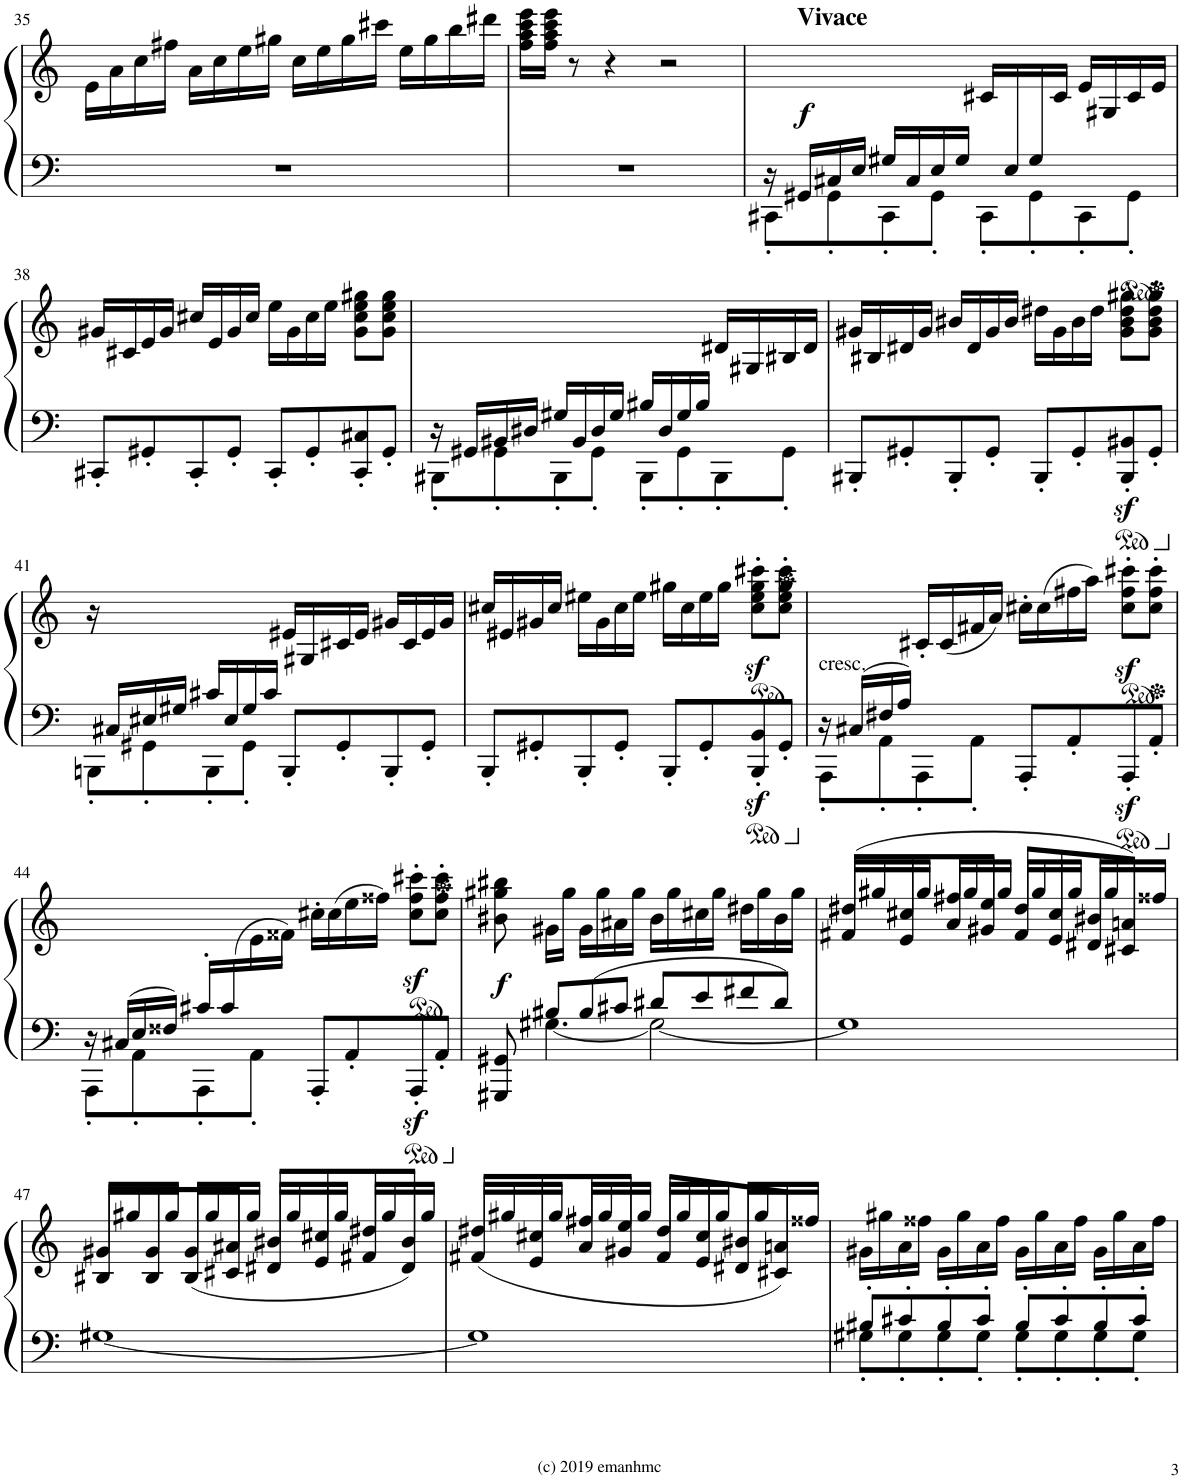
**kern	**kern	**dynam
*part1	*part1	*part1
*staff2	*staff1	*staff1/2
*I"Piano	*	*
*I'Pno.	*	*
!!LO:PB:g=z
*clefF4	*clefG2	*
*k[]	*k[]	*
*M4/4	*M4/4	*
*met(c)	*met(c)	*
=35	=35	=35
1r	16e\LL	.
.	16a\	.
.	16cc\	.
.	16ff#X\JJ	.
.	16a\LL	.
.	16cc\	.
.	16ee\	.
.	16gg#X\JJ	.
.	16cc\LL	.
.	16ee\	.
.	16gg#\	.
.	16ccc#X\JJ	.
.	16ee\LL	.
.	16gg#\	.
.	16bb\	.
.	16ddd#X\JJ	.
=36	=36	=36
1r	16ff\ 16aa\ 16ccc\ 16eee\LL	.
.	16ff\ 16aa\ 16ccc\ 16eee\JJ	.
.	8r	.
.	4r	.
.	2r	.
=37	=37	=37
*^	*	*
16ryy	8CC#X'<\L	16r	.
!	!	!LO:TX:a:B:t=Vivace	!
!	!	!	!LO:DY:b
16GG#X/LL	.	4..ryy	f
16C#X/	8GG#'<\	.	.
16E/JJ	.	.	.
16G#X/LL	8CC#'<\	.	.
16C#/	.	.	.
16E/	8GG#'<\J	.	.
16G#/JJ	.	.	.
16ryy	8CC#'<\L	16c#X/LL	.
16E/	.	8ryy	.
16G#/	8GG#'<\	.	.
4ryy	.	16c#/JJ	.
.	8CC#'<\	16e/LL	.
.	.	16G#X/	.
.	8GG#'<\J	16c#/	.
16ryy	.	16e/JJ	.
*v	*v	*	*
!!LO:LB:g=z
=38	=38	=38
8CC#X'</L	16g#X/LL	.
.	16c#X/	.
8GG#X'</	16e/	.
.	16g#/JJ	.
8CC#'</	16cc#X/LL	.
.	16e/	.
8GG#'</J	16g#/	.
.	16cc#/JJ	.
8CC#'</L	16ee\LL	.
.	16g#\	.
8GG#'</	16cc#\	.
.	16ee\JJ	.
8CC#/'< 8C#X/'<	8g#\ 8cc#\ 8ee\ 8gg#X\L	.
8GG#'</J	8g#\ 8cc#\ 8ee\ 8gg#\J	.
=39	=39	=39
*^	*	*
16ryy	8BBB#X'<\L	16r	.
16GG#X/LL	.	8.ryy	.
16BB#X/	8GG#'<\	.	.
16D#X/JJ	.	.	.
16G#X/LL	8BBB#'<\	.	.
16BB#/	.	.	.
16D#/	8GG#'<\J	.	.
16G#/JJ	.	.	.
16B#X/LL	8BBB#'<\L	.	.
16D#/	.	.	.
16G#/	8GG#'<\	.	.
16B#/JJ	.	.	.
4ryy	8BBB#'<\	16d#X/LL	.
.	.	16G#X/	.
.	8GG#'<\J	16B#X/	.
.	.	16d#/JJ	.
*v	*v	*	*
=40	=40	=40
8BBB#X'</L	16g#X/LL	.
.	16B#X/	.
8GG#X'</	16d#X/	.
.	16g#/JJ	.
8BBB#'</	16b#X/LL	.
.	16d#/	.
8GG#'</J	16g#/	.
.	16b#/JJ	.
8BBB#'</L	16dd#X\LL	.
.	16g#\	.
8GG#'</	16b#\	.
.	16dd#\JJ	.
8BBB#/z<'< 8BB#X/z<'<	8g#\' 8b#\' 8dd#\' 8gg#X\'L	.
8GG#'</J	8g#\' 8b#\' 8dd#\' 8gg#\'J	.
!!LO:LB:g=z
=41	=41	=41
*^	*	*
16ryy	8BBBn'<\L	16r	.
16C#X/LL	.	4..ryy	.
16E#X/	8GG#X'<\	.	.
16G#X/JJ	.	.	.
16c#X/LL	8BBB'<\	.	.
16E#/	.	.	.
16G#/	8GG#'<\J	.	.
16c#/JJ	.	.	.
2ryy	8BBB'</L	16e#X/LL	.
.	.	16G#X/	.
.	8GG#'</	16c#X/	.
.	.	16e#/JJ	.
.	8BBB'</	16g#X/LL	.
.	.	16c#/	.
.	8GG#'</J	16e#/	.
.	.	16g#/JJ	.
*v	*v	*	*
=42	=42	=42
8BBB'</L	16cc#X/LL	.
.	16e#X/	.
8GG#X'</	16g#X/	.
.	16cc#/JJ	.
8BBB'</	16ee#X\LL	.
.	16g#\	.
8GG#'</J	16cc#\	.
.	16ee#\JJ	.
8BBB'</L	16gg#X\LL	.
.	16cc#\	.
8GG#'</	16ee#\	.
.	16gg#\JJ	.
8BBB/z<'< 8BB/z<'<	8cc#\z<' 8ee#\z<' 8gg#\z<' 8ccc#X\z<'L	.
8GG#'</J	8cc#\' 8ee#\' 8gg#\' 8ccc#\'J	.
=43	=43	=43
*^	*	*
!	!	!LO:TX:b:t=cresc.	!
16ryy	8AAA'<\L	16r	.
16C#X/LL	.	8.ryy	.
16F#X/	8AA'<\	.	.
16A/JJ	.	.	.
2.ryy	8AAA'<\	16c#X'/LL	.
.	.	(16c#/	.
.	8AA'<\J	16f#X/	.
.	.	16a/JJ)	.
.	8AAA'</L	16cc#X'\LL	.
.	.	(16cc#\	.
.	8AA'</	16ff#X\	.
.	.	16aa\JJ)	.
!	!	!	!LO:DY:b=2
.	8AAA'</	8cc#\z<' 8ff#\z<' 8ccc#X\z<'L	sf
.	8AA'</J	8cc#\' 8ff#\' 8ccc#\'J	.
!!LO:LB:g=z
=44	=44	=44	=44
16ryy	8AAA'<\L	16r	.
16C#X/LL	.	16ryy	.
16E/	8AA'<\	.	.
16F##X/JJ	.	.	.
16c#X'>/LL	8AAA'<\	.	.
(16c#/	.	.	.
2ryy	8AA'<\J	16e\	.
.	.	16f##X\JJ)	.
.	8AAA'</L	16cc#X'\LL	.
.	.	(16cc#\	.
.	8AA'</	16ee\	.
.	.	16ff##X\JJ)	.
!	!	!	!LO:DY:b=2
.	8AAA'</	8cc#\z<' 8ff##\z<' 8ccc#X\z<'L	sf
8ryy	8AA'</J	8cc#\' 8ff##\' 8ccc#\'J	.
=45	=45	=45	=45
!	!	!	!LO:DY:b
8GGG#X/ 8GG#X/	8ryy	8b#X\ 8gg#X\ 8bb#X\	f
8B#X/L	[4.G#X\	16g#X\LL	.
.	.	16gg#\JJ	.
8B#/	.	16g#\LL	.
.	.	16gg#\	.
8c#X/J	.	16a#X\	.
.	.	16gg#\JJ	.
8d#X/L	2G#\_	16b#\LL	.
.	.	16gg#\	.
8e/	.	16cc#X\	.
.	.	16gg#\JJ	.
8f#X/	.	16dd#X\LL	.
.	.	16gg#\	.
8d#/J	.	16b#\	.
.	.	16gg#\JJ	.
*v	*v	*	*
=46	=46	=46
*	*^	*
1G#]	16dd#X/LL	(8f#X/L	.
.	16gg#X/	.	.
.	16cc#X/	8e/	.
.	16gg#/JJ	.	.
.	16ff#X/LL	8a/	.
.	16gg#/	.	.
.	16ee/	8g#X/J	.
.	16gg#/JJ	.	.
.	16dd#/LL	8f#/L	.
.	16gg#/	.	.
.	16cc#/	8e/	.
.	16gg#/JJ	.	.
.	16b#X/LL	8d#X/	.
.	16gg#/	.	.
.	16an/	8c#X/J)	.
.	16ff##X/JJ	.	.
!!LO:LB:g=z	!!
=47	=47	=47	=47
[<1G#X	16g#X/LL	8B#X/L	.
.	16gg#X/	.	.
.	16g#/	8B#/	.
.	16gg#/JJ	.	.
.	16g#/LL	(8B#/	.
.	16gg#/	.	.
.	16a#X/	8c#X/J	.
.	16gg#/JJ	.	.
.	16b#X/LL	8d#X/L	.
.	16gg#/	.	.
.	16cc#X/	8e/	.
.	16gg#/JJ	.	.
.	16dd#X/LL	8f#X/	.
.	16gg#/	.	.
.	16b#/	8d#/J)	.
.	16gg#/JJ	.	.
=48	=48	=48	=48
1G#]	16dd#X/LL	(8f#X/L	.
.	16gg#X/	.	.
.	16cc#X/	8e/	.
.	16gg#/JJ	.	.
.	16ff#X/LL	8a/	.
.	16gg#/	.	.
.	16ee/	8g#X/J	.
.	16gg#/JJ	.	.
.	16dd#/LL	8f#/L	.
.	16gg#/	.	.
.	16cc#/	8e/	.
.	16gg#/JJ	.	.
.	16b#X/LL	8d#X/	.
.	16gg#/	.	.
.	16an/	8c#X/J)	.
.	16ff##X/JJ	.	.
*	*v	*v	*
=49	=49	=49
*^	*	*
8B#X'/L	8G#X'\L	16g#X\LL	.
.	.	16gg#X\	.
8c#X'/	8G#'\	16a\	.
.	.	16ff##X\JJ	.
8B#'/	8G#'\	16g#\LL	.
.	.	16gg#\	.
8c#'/J	8G#'\J	16a\	.
.	.	16ff##\JJ	.
8B#'/L	8G#'\L	16g#\LL	.
.	.	16gg#\	.
8c#'/	8G#'\	16a\	.
.	.	16ff##\JJ	.
8B#'/	8G#'\	16g#\LL	.
.	.	16gg#\	.
8c#'/J	8G#'\J	16a\	.
.	.	16ff##\JJ	.
*v	*v	*	*
=	=	=
*-	*-	*-
